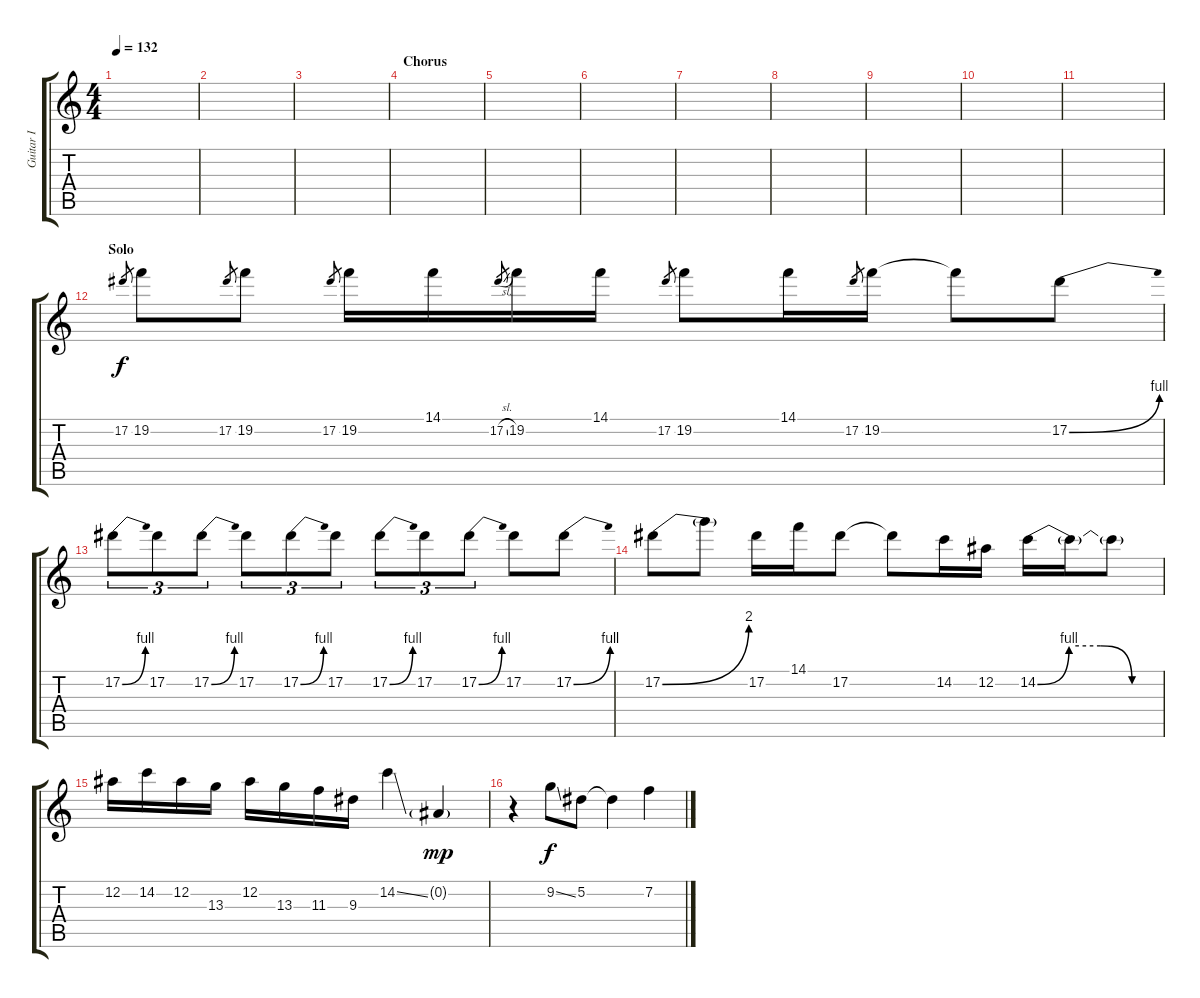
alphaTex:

\track ("Guitar I" "Guitar I") {instrument overdrivenguitar}
\staff {score tabs}
\tuning (Eb4 Bb3 Gb3 Db3 Ab2 Eb2) {hide}
\ts (4 4)
\tempo 132
\clef g2
\ks c
|
|
|
\section ("" "Chorus")
|
|
|
|
|
|
|
|
\section ("" "Solo")
17.2.8{gr} 19.2.8 17.2.8{gr} 19.2.8 17.2.8{gr} 19.2.16 14.1.16 17.2{sl}.8{gr} 19.2.16 14.1.16 17.2.8{gr} 19.2.8 14.1.16 17.2.8{gr} 19.2.16 19.2{t}.8 17.2{be (bend 0 0 60 4)}.8 |
17.2{be (bend 0 0 60 4)}.8{tu (3 2)} 17.2.8{tu (3 2)} 17.2{be (bend 0 0 60 4)}.8{tu (3 2)} 17.2.8{tu (3 2)} 17.2{be (bend 0 0 60 4)}.8{tu (3 2)} 17.2.8{tu (3 2)} 17.2{be (bend 0 0 60 4)}.8{tu (3 2)} 17.2.8{tu (3 2)} 17.2{be (bend 0 0 60 4)}.8{tu (3 2)} 17.2.8 17.2{be (bend 0 0 60 4)}.8 |
17.2{be (bend 0 0 60 8)}.8 17.2{t}.8 17.2.16 14.1.16 17.2.8 17.2{t}.8 14.2.16 12.2.16 14.2{be (custom 0 0 15 4 30 4 45 0 60 0)}.16 14.2{t}.16 14.2{t}.8 |
12.2.16 14.2.16 12.2.16 13.3.16 12.2.16 13.3.16 11.3.16 9.3.16 14.2{ss}.4 0.2{g}.4{dy mp} |
r.4 9.2{ss}.8{dy f} 5.2.8 5.2{t}.4 7.2{ss}.4
